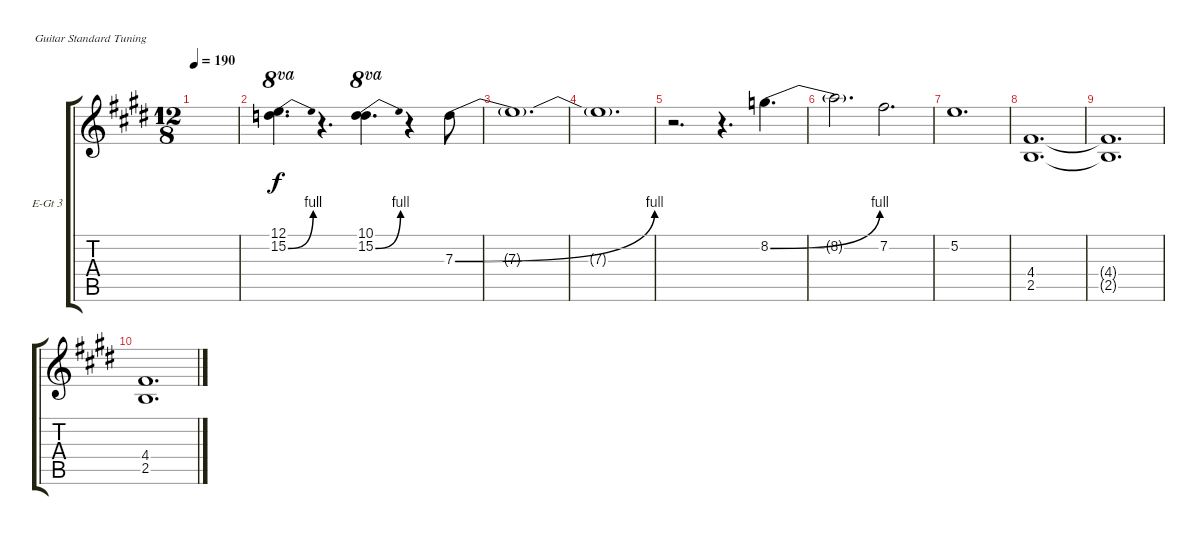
\defaultSystemsLayout 4
\bracketExtendMode groupsimilarinstruments
\firstSystemTrackNameOrientation horizontal
\otherSystemsTrackNameOrientation horizontal
\track ("Electric Guitar 3" "E-Gt 3") {instrument electricguitarclean}
\staff {score tabs}
\tuning (E4 B3 G3 D3 A2 E2)
\ts (12 8)
\tempo 190
\clef g2
\ks c#minor
|
(12.1 15.2{be (bend 0 0 2.4 4)}).4{d ot 8va} r.4{d} (15.2{be (bend 0 0 3 4)} 10.1).4{d ot 8va} r.4 7.3{be (bend 0 0 3.5999999999999996 4)}.8 |
7.3{t}.1{d} |
7.3{t}.1{d} |
r.2{d} r.4{d} 8.2{be (bend 0 0 10.799999999999999 4)}.4{d} |
8.2{t}.2{d} 7.2.2{d} |
5.2.1{d} |
(4.4 2.5).1{d} |
(2.5{t} 4.4{t}).1{d} |
(4.4 2.5).1{d}
